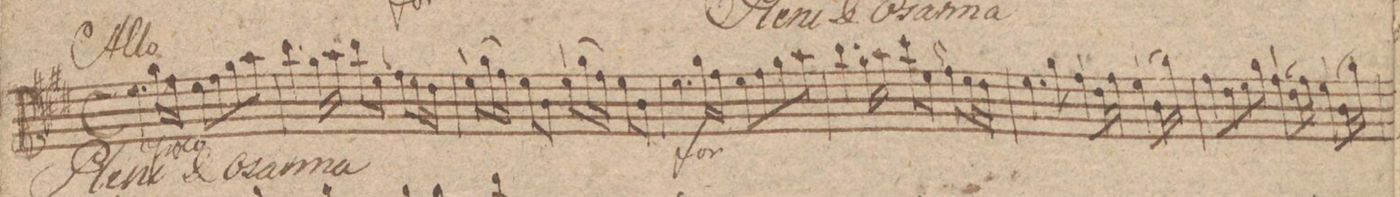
**kern	**dynam
*I"Violino Primo	*
*clefG2	*
*k[f#c#g#d#]	*
*met(c)	*
*M4/4	*
4.ee\	p
16gg#\LL	.
16ff#\JJ	.
8ee\L	.
8ff#\	.
8gg#\	.
8aa\J	.
=12	=12
4.bb\	.
16gg#\LL	.
16aa\JJ	.
8bb\L	.
8ee\J	.
4qqgg#/	.
8ff#\L	.
16ee\L	.
16dd#\JJ	.
=13	=13
8ee`\L	.
(16gg#\L	.
16ff#\JJ)	.
8ee\L	.
8b\J	.
8ee`\L	.
(16gg#\L	.
16ff#\JJ)	.
8ee\L	.
8b\J	.
=14	=14
4.ee\	f
16gg#\LL	.
16ff#\JJ	.
8ee\L	.
8ff#\	.
8gg#\	.
8aa\J	.
=15	=15
4.bb\	.
16gg#\LL	.
16aa\JJ	.
8bb\L	.
8ee\J	.
8qqgg#/	.
8ff#\L	.
16ee\L	.
16dd#\JJ	.
=16	=16
4.ee\	.
8gg#\	.
8ff#`\L	.
16dd#\L	.
16ff#\JJ	.
8ee`\L	.
(16b\L	.
16gg#\JJ)	.
=17	=17
8ff#\L	.
8dd#\	.
8ee\	.
8gg#\J	.
8ff#`\L	.
(16dd#\L	.
16ff#\JJ)	.
8ee`\L	.
(16b\L	.
16gg#\JJ)	.
=18	=18
*-	*-
